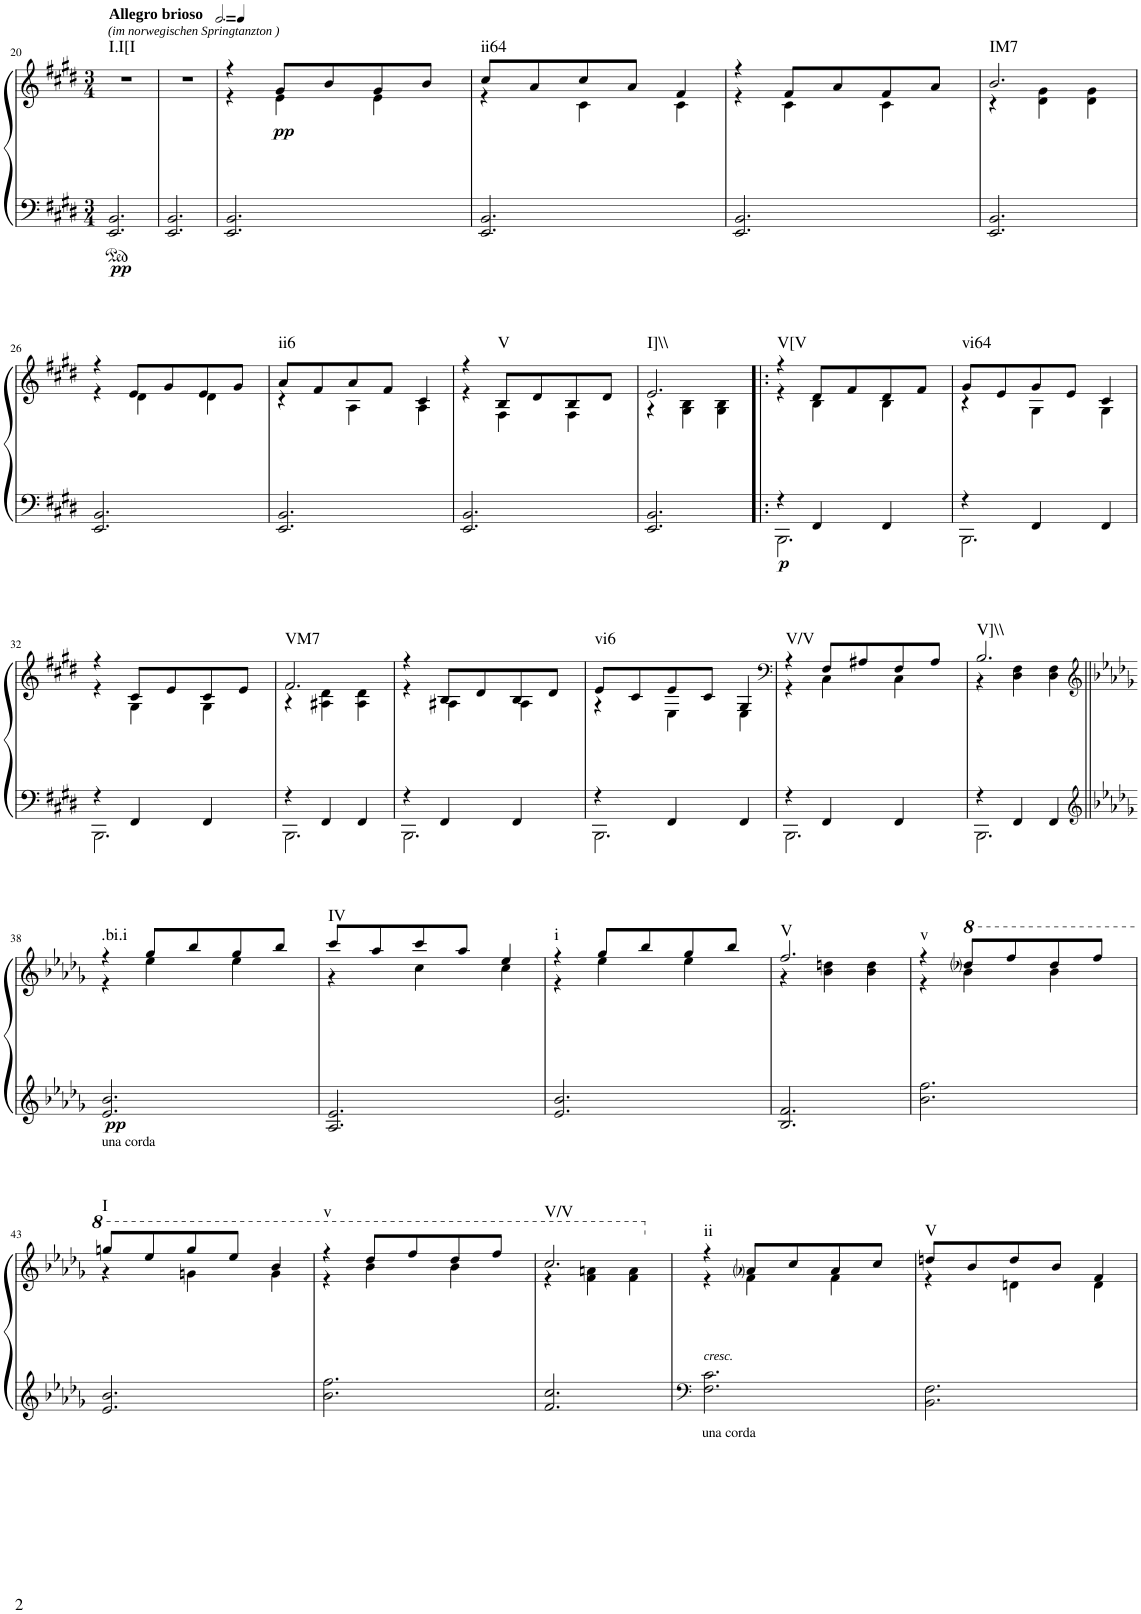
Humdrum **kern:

**kern	**kern	**dynam	**harte
*part1	*part1	*part1	*part1
*staff2	*staff1	*staff1/2	*
*I"Midi_1	*	*	*
!!LO:PB:g=z
*clefF4	*clefG2	*	*
*k[f#c#g#d#]	*k[f#c#g#d#]	*	*
*M3/4	*M3/4	*	*
=20	=20	=20	=20
!	!LO:TX:a:i:t=(im norwegischen Springtanzton )	!	!
!	!LO:TX:a:B:t=Allegro brioso	!	!
!	!	!LO:DY:b=2	!LO:H:kt=I.I[I
2.EE/ 2.BB/	2.r	pp	N
=21	=21	=21	=21
2.EE/ 2.BB/	2.r	.	.
=22	=22	=22	=22
*	*^	*	*
2.EE/ 2.BB/	4r	4r	.	.
!	!	!	!LO:DY:b	!
.	8g#/L	4e\	pp	.
.	8b/	.	.	.
.	8g#/	4e\	.	.
.	8b/J	.	.	.
=23	=23	=23	=23	=23
!	!	!	!	!LO:H:kt=ii64
2.EE/ 2.BB/	8cc#/L	4r	.	N
.	8a/	.	.	.
.	8cc#/	4c#\	.	.
.	8a/J	.	.	.
.	4f#/	4c#\	.	.
=24	=24	=24	=24	=24
2.EE/ 2.BB/	4r	4r	.	.
.	8f#/L	4c#\	.	.
.	8a/	.	.	.
.	8f#/	4c#\	.	.
.	8a/J	.	.	.
=25	=25	=25	=25	=25
!	!	!	!	!LO:H:kt=IM7
2.EE/ 2.BB/	2.b/	4r	.	N
.	.	4d#\ 4g#\	.	.
.	.	4d#\ 4g#\	.	.
!!LO:LB:g=z	!!
=26	=26	=26	=26	=26
2.EE/ 2.BB/	4r	4r	.	.
.	8e/L	4d#\	.	.
.	8g#/	.	.	.
.	8e/	4d#\	.	.
.	8g#/J	.	.	.
=27	=27	=27	=27	=27
!	!	!	!	!LO:H:kt=ii6
2.EE/ 2.BB/	8a/L	4r	.	N
.	8f#/	.	.	.
.	8a/	4A\	.	.
.	8f#/J	.	.	.
.	4c#/	4A\	.	.
=28	=28	=28	=28	=28
2.EE/ 2.BB/	4r	4r	.	.
!	!	!	!	!LO:H:kt=V
.	8B/L	4F#\	.	N
.	8d#/	.	.	.
.	8B/	4F#\	.	.
.	8d#/J	.	.	.
=29	=29	=29	=29	=29
!	!	!	!	!LO:H:kt=I]\\
2.EE/ 2.BB/	2.e/	4r	.	N
.	.	4G#\ 4B\	.	.
.	.	4G#\ 4B\	.	.
=30!|:	=30!|:	=30!|:	=30!|:	=30!|:
*^	*	*	*	*
!	!	!	!	!LO:DY:b=2	!LO:H:kt=V[V
4r	2.BBB\	4r	4r	p	N
4FF#/	.	8d#/L	4B\	.	.
.	.	8f#/	.	.	.
4FF#/	.	8d#/	4B\	.	.
.	.	8f#/J	.	.	.
=31	=31	=31	=31	=31	=31
!	!	!	!	!	!LO:H:kt=vi64
4r	2.BBB\	8g#/L	4r	.	N
.	.	8e/	.	.	.
4FF#/	.	8g#/	4G#\	.	.
.	.	8e/J	.	.	.
4FF#/	.	4c#/	4G#\	.	.
!!LO:LB:g=z	!!
=32	=32	=32	=32	=32	=32
4r	2.BBB\	4r	4r	.	.
4FF#/	.	8c#/L	4G#\	.	.
.	.	8e/	.	.	.
4FF#/	.	8c#/	4G#\	.	.
.	.	8e/J	.	.	.
=33	=33	=33	=33	=33	=33
!	!	!	!	!	!LO:H:kt=VM7
4r	2.BBB\	2.f#/	4r	.	N
4FF#/	.	.	4A#X\ 4d#\	.	.
4FF#/	.	.	4A#\ 4d#\	.	.
=34	=34	=34	=34	=34	=34
4r	2.BBB\	4r	4r	.	.
4FF#/	.	8B/L	4A#X\	.	.
.	.	8d#/	.	.	.
4FF#/	.	8B/	4A#\	.	.
.	.	8d#/J	.	.	.
=35	=35	=35	=35	=35	=35
!	!	!	!	!	!LO:H:kt=vi6
4r	2.BBB\	8e/L	4r	.	N
.	.	8c#/	.	.	.
4FF#/	.	8e/	4E\	.	.
.	.	8c#/J	.	.	.
4FF#/	.	4G#/	4E\	.	.
=36	=36	=36	=36	=36	=36
*	*	*clefF4	*	*	*
!	!	!	!	!	!LO:H:kt=V/V
4r	2.BBB\	4r	4r	.	N
4FF#/	.	8F#/L	4C#\	.	.
.	.	8A#X/	.	.	.
4FF#/	.	8F#/	4C#\	.	.
.	.	8A#/J	.	.	.
=37	=37	=37	=37	=37	=37
!	!	!	!	!	!LO:H:kt=V]\\
4r	2.BBB\	2.B/	4r	.	N
4FF#/	.	.	4D#\ 4F#\	.	.
4FF#/	.	.	4D#\ 4F#\	.	.
*v	*v	*	*	*	*
!!LO:LB:g=z	!!
=38||	=38||	=38||	=38||	=38||
*clefG2	*clefG2	*	*	*
*k[b-e-a-d-g-]	*k[b-e-a-d-g-]	*	*	*
*D-:	*D-:	*	*	*
!LO:TX:b:t=una corda	!	!	!	!
!	!	!	!LO:DY:b=2	!LO:H:kt=.bi.i
2.e-/ 2.b-/	4r	4r	pp	N
.	8gg-/L	4ee-\	.	.
.	8bb-/	.	.	.
.	8gg-/	4ee-\	.	.
.	8bb-/J	.	.	.
=39	=39	=39	=39	=39
!	!	!	!	!LO:H:kt=IV
2.A-/ 2.e-/	8ccc/L	4r	.	N
.	8aa-/	.	.	.
.	8ccc/	4cc\	.	.
.	8aa-/J	.	.	.
.	4ee-/	4cc\	.	.
=40	=40	=40	=40	=40
!	!	!	!	!LO:H:kt=i
2.e-/ 2.b-/	4r	4r	.	N
.	8gg-/L	4ee-\	.	.
.	8bb-/	.	.	.
.	8gg-/	4ee-\	.	.
.	8bb-/J	.	.	.
=41	=41	=41	=41	=41
!	!	!	!	!LO:H:kt=V
2.B-/ 2.f/	2.ff/	4r	.	N
.	.	4b-\ 4ddn\	.	.
.	.	4b-\ 4dd\	.	.
=42	=42	=42	=42	=42
!	!	!	!	!LO:H:kt=v
2.b-\ 2.ff\	4r	4r	.	N
*	*8va	*	*	*
.	8ddd-i/L	4bb-\	.	.
.	8fff/	.	.	.
.	8ddd-/	4bb-\	.	.
.	8fff/J	.	.	.
!!LO:LB:g=z	!!
=43	=43	=43	=43	=43
!	!	!	!	!LO:H:kt=I
2.e-/ 2.b-/	8gggn/L	4r	.	N
.	8eee-/	.	.	.
.	8ggg/	4ggn\	.	.
.	8eee-/J	.	.	.
.	4bb-/	4gg\	.	.
=44	=44	=44	=44	=44
!	!	!	!	!LO:H:kt=v
2.b-\ 2.ff\	4r	4r	.	N
.	8ddd-/L	4bb-\	.	.
.	8fff/	.	.	.
.	8ddd-/	4bb-\	.	.
.	8fff/J	.	.	.
=45	=45	=45	=45	=45
!	!	!	!	!LO:H:kt=V/V
2.f/ 2.cc/	2.ccc/	4r	.	N
.	.	4ff\ 4aan\	.	.
.	.	4ff\ 4aa\	.	.
=46	=46	=46	=46	=46
*clefF4	*	*	*	*
*	*X8va	*	*	*
!LO:TX:a:i:t=cresc.	!	!	!	!
!LO:TX:b:t=una corda	!	!	!	!LO:H:kt=ii
2.F\ 2.c\	4r	4r	.	N
.	8a-i/L	4f\	.	.
.	8cc/	.	.	.
.	8a-/	4f\	.	.
.	8cc/J	.	.	.
=47	=47	=47	=47	=47
!	!	!	!	!LO:H:kt=V
2.BB-\ 2.F\	8ddn/L	4r	.	N
.	8b-/	.	.	.
.	8dd/	4dn\	.	.
.	8b-/J	.	.	.
.	4f/	4d\	.	.
*	*v	*v	*	*
=	=	=	=
*-	*-	*-	*-
